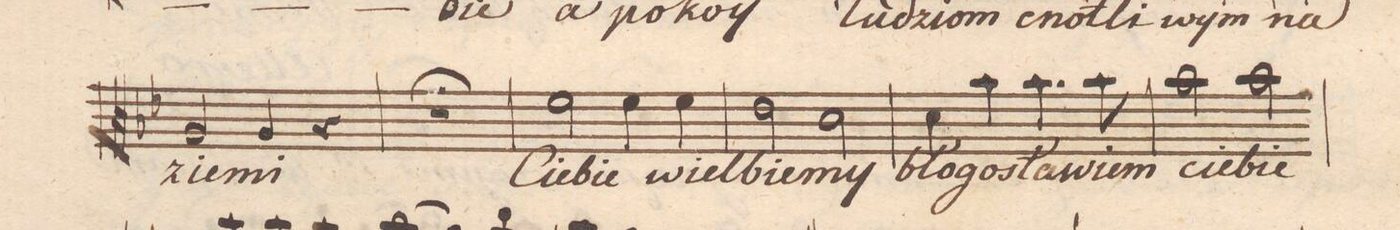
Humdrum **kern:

**kern	**text	**dynam
*I"Alto	*	*
*clefC3	*	*
*k[b-e-]	*	*
*met(c)	*	*
*M4/4	*	*
2A/	zie-	.
4A/	-mi	.
4r	.	.
=13	=13	=13
1r;	.	.
=14	=14	=14
2f\	Cie-	.
4f\	-bie	.
4f\	wiel-	.
=15	=15	=15
2e-\	-bie-	.
2d\	-my	.
=16	=16	=16
4d\	bło-	.
4b-\	-go-	.
4.b-\	-sła-	.
8b-\	-wiem	.
=17	=17	=17
2b-\	cie-	.
2b-\	-bie	.
=18	=18	=18
*-	*-	*-
